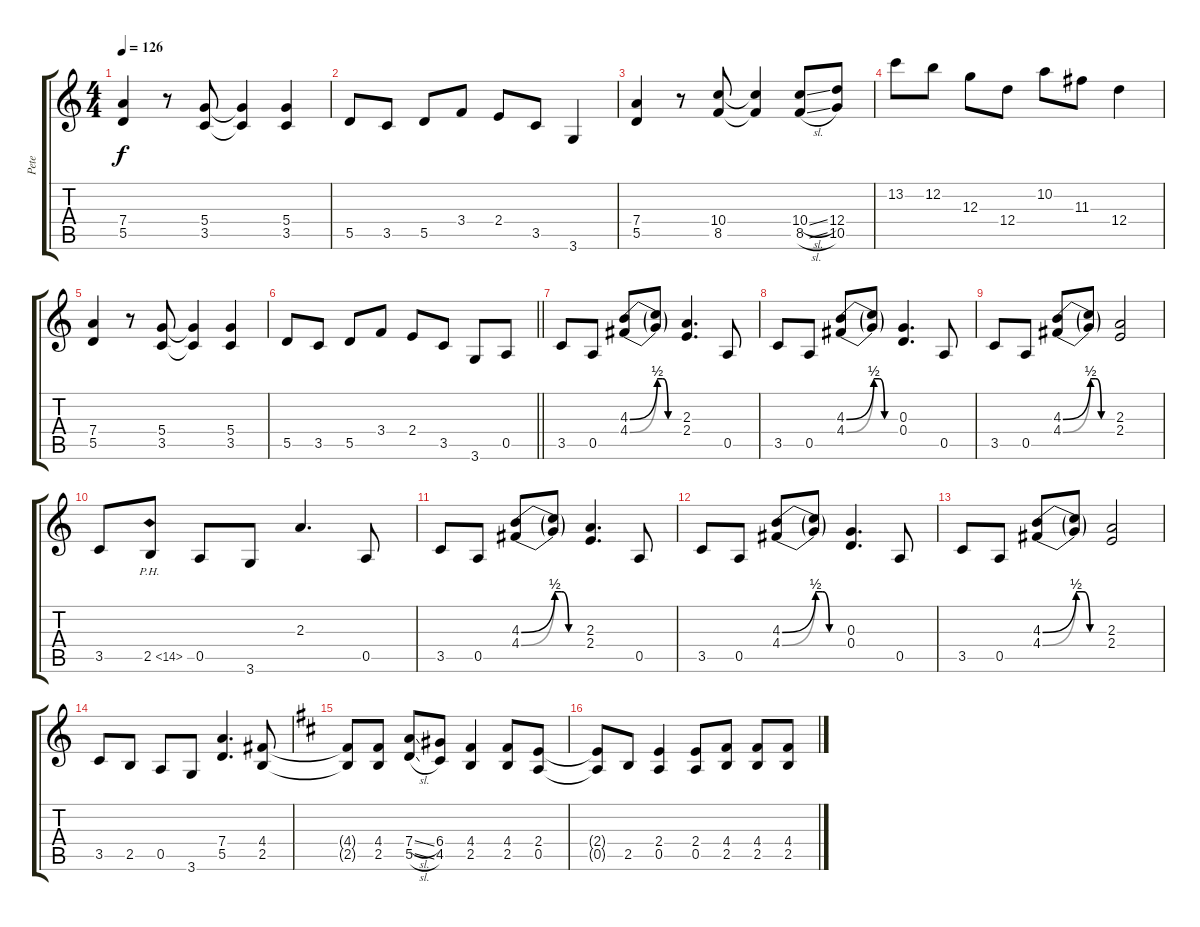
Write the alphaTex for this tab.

\track ("Pete" "Pete") {instrument distortionguitar}
\staff {score tabs}
\tuning (E4 B3 G3 D3 A2 E2) {hide}
\ts (4 4)
\tempo 126
\clef g2
\ks aminor
(7.4 5.5).4{dy f} r.8 (5.4 3.5).8 (5.4{t} 3.5{t}).4 (5.4 3.5).4 |
5.5.8 3.5.8 5.5.8 3.4.8 2.4.8 3.5.8 3.6.4 |
(7.4 5.5).4 r.8 (10.4 8.5).8 (10.4{t} 8.5{t}).4 (10.4{sl} 8.5{sl}).8 (12.4 10.5).8 |
13.2.8 12.2.8 12.3.8 12.4.8 10.2.8 11.3.8 12.4.4 |
(7.4 5.5).4 r.8 (5.4 3.5).8 (5.4{t} 3.5{t}).4 (5.4 3.5).4 |
\barLineRight lightlight
5.5.8 3.5.8 5.5.8 3.4.8 2.4.8 3.5.8 3.6.8 0.5.8 |
3.5.8 0.5.8 (4.3{be (bend 0 0 60 2)} 4.4{be (bend 0 0 60 2)}).8 (4.3{be (custom 0 2 15 2 30 0 60 0) t} 4.4{be (custom 0 2 15 2 30 0 60 0) t}).8 (2.3 2.4).4{d} 0.5.8 |
3.5.8 0.5.8 (4.3{be (bend 0 0 60 2)} 4.4{be (bend 0 0 60 2)}).8 (4.3{be (custom 0 2 15 2 30 0 60 0) t} 4.4{be (custom 0 2 15 2 30 0 60 0) t}).8 (0.3 0.4).4{d} 0.5.8 |
3.5.8 0.5.8 (4.3{be (bend 0 0 60 2)} 4.4{be (bend 0 0 60 2)}).8 (4.3{be (custom 0 2 15 2 30 0 60 0) t} 4.4{be (custom 0 2 15 2 30 0 60 0) t}).8 (2.3 2.4).2 |
3.5.8 2.5{ph 12}.8 0.5.8 3.6.8 2.3.4{d} 0.5.8 |
3.5.8 0.5.8 (4.3{be (bend 0 0 60 2)} 4.4{be (bend 0 0 60 2)}).8 (4.3{be (custom 0 2 15 2 30 0 60 0) t} 4.4{be (custom 0 2 15 2 30 0 60 0) t}).8 (2.3 2.4).4{d} 0.5.8 |
3.5.8 0.5.8 (4.3{be (bend 0 0 60 2)} 4.4{be (bend 0 0 60 2)}).8 (4.3{be (custom 0 2 15 2 30 0 60 0) t} 4.4{be (custom 0 2 15 2 30 0 60 0) t}).8 (0.3 0.4).4{d} 0.5.8 |
3.5.8 0.5.8 (4.3{be (bend 0 0 60 2)} 4.4{be (bend 0 0 60 2)}).8 (4.3{be (custom 0 2 15 2 30 0 60 0) t} 4.4{be (custom 0 2 15 2 30 0 60 0) t}).8 (2.3 2.4).2 |
3.5.8 2.5.8 0.5.8 3.6.8 (7.4 5.5).4{d} (4.4 2.5).8 |
\ks bminor
(4.4{t} 2.5{t}).8 (4.4 2.5).8 (7.4{sl} 5.5{sl}).8 (6.4 4.5).8 (4.4 2.5).4 (4.4 2.5).8 (2.4 0.5).8 |
(2.4{t} 0.5{t}).8 2.5.8 (2.4 0.5).4 (2.4 0.5).8 (4.4 2.5).8 (4.4 2.5).8 (4.4 2.5).8
